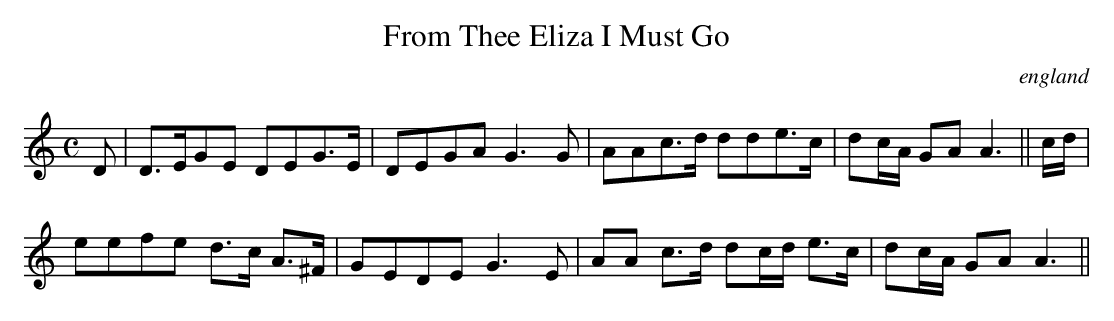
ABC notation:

X:1
T:From Thee Eliza I Must Go
O:england
L:1/8
M:C
K:C
D|D>EGE DEG>E|DEGA G3 G|AAc>d dde>c|dc/A/ GA A3||c/d/|
eefe d>c A>^F|GEDE G3 E|AA c>d dc/d/ e>c|dc/A/ GA A3||
